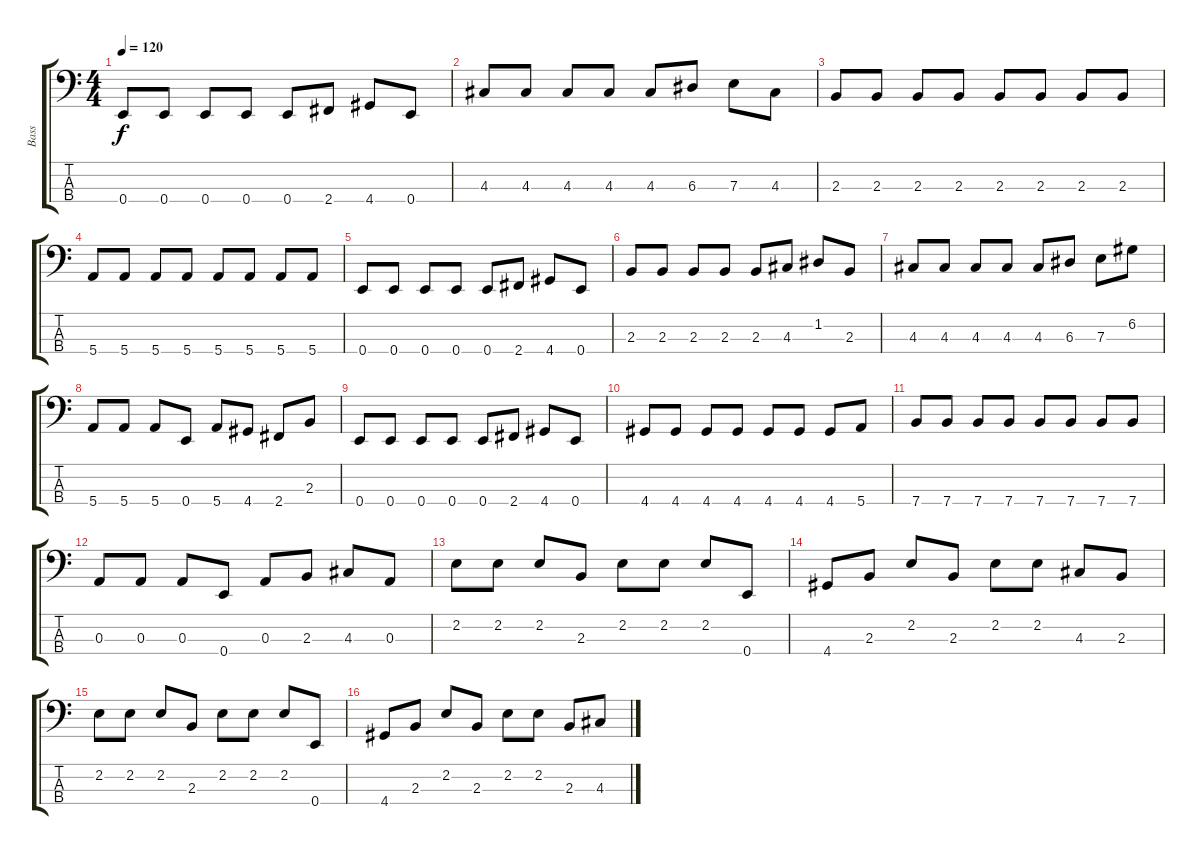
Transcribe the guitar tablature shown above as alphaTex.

\track ("Bass" "Bass") {instrument electricbassfinger}
\staff {score tabs}
\tuning (G2 D2 A1 E1) {hide}
\ts (4 4)
\tempo 120
\clef f4
\ks c
0.4.8{dy f} 0.4.8 0.4.8 0.4.8 0.4.8 2.4.8 4.4.8 0.4.8 |
4.3.8 4.3.8 4.3.8 4.3.8 4.3.8 6.3.8 7.3.8 4.3.8 |
2.3.8 2.3.8 2.3.8 2.3.8 2.3.8 2.3.8 2.3.8 2.3.8 |
5.4.8 5.4.8 5.4.8 5.4.8 5.4.8 5.4.8 5.4.8 5.4.8 |
0.4.8 0.4.8 0.4.8 0.4.8 0.4.8 2.4.8 4.4.8 0.4.8 |
2.3.8 2.3.8 2.3.8 2.3.8 2.3.8 4.3.8 1.2.8 2.3.8 |
4.3.8 4.3.8 4.3.8 4.3.8 4.3.8 6.3.8 7.3.8 6.2.8 |
5.4.8 5.4.8 5.4.8 0.4.8 5.4.8 4.4.8 2.4.8 2.3.8 |
0.4.8 0.4.8 0.4.8 0.4.8 0.4.8 2.4.8 4.4.8 0.4.8 |
4.4.8 4.4.8 4.4.8 4.4.8 4.4.8 4.4.8 4.4.8 5.4.8 |
7.4.8 7.4.8 7.4.8 7.4.8 7.4.8 7.4.8 7.4.8 7.4.8 |
0.3.8 0.3.8 0.3.8 0.4.8 0.3.8 2.3.8 4.3.8 0.3.8 |
2.2.8 2.2.8 2.2.8 2.3.8 2.2.8 2.2.8 2.2.8 0.4.8 |
4.4.8 2.3.8 2.2.8 2.3.8 2.2.8 2.2.8 4.3.8 2.3.8 |
2.2.8 2.2.8 2.2.8 2.3.8 2.2.8 2.2.8 2.2.8 0.4.8 |
4.4.8 2.3.8 2.2.8 2.3.8 2.2.8 2.2.8 2.3.8 4.3.8
